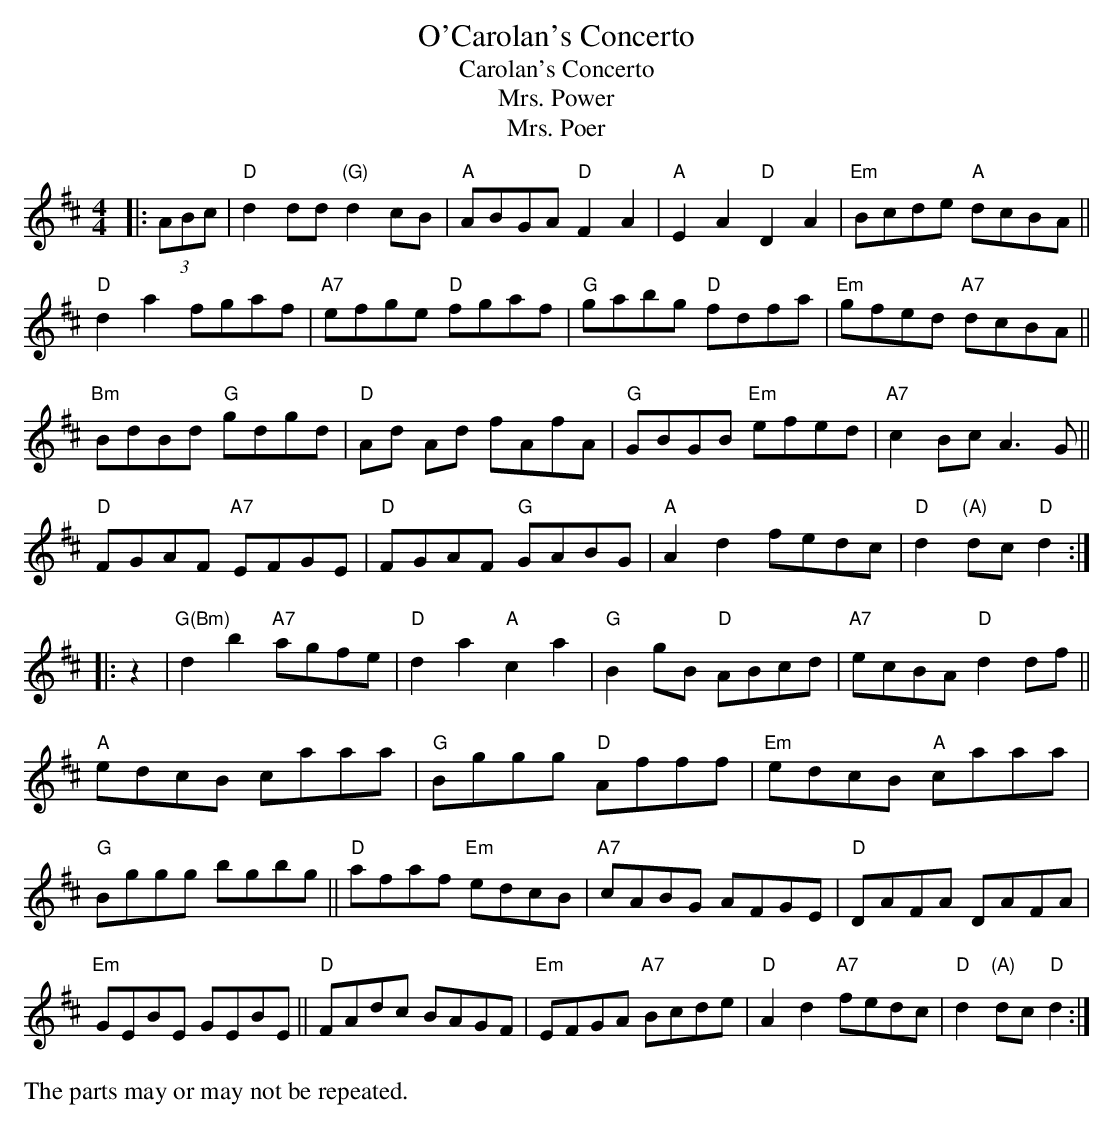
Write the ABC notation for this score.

X:1
T: O'Carolan's Concerto
T: Carolan's Concerto
T: Mrs. Power
T: Mrs. Poer
M: 4/4
L: 1/8
K: D
|: (3ABc |\
"D"d2dd "(G)"d2cB | "A"ABGA "D"F2A2 | "A"E2A2"D"D2A2 | "Em"Bcde "A"dcBA ||
"D"d2a2 fgaf | "A7"efge "D"fgaf | "G"gabg "D"fdfa | "Em"gfed "A7"dcBA ||
"Bm"BdBd "G"gdgd | "D"Ad Ad fAfA | "G"GBGB "Em"efed | "A7"c2 Bc A3G ||
"D"FGAF "A7"EFGE | "D"FGAF "G"GABG | "A"A2d2 fedc | "D"d2"(A)"dc "D"d2 :: z2 |\
"G(Bm)"d2b2 "A7"agfe | "D"d2a2 "A"c2a2 | "G"B2gB "D"ABcd | "A7"ecBA "D"d2df ||
"A"edcB caaa | "G"Bggg "D"Afff | "Em"edcB "A"caaa | "G"Bggg bgbg ||
"D"afaf "Em"edcB | "A7"cABG AFGE | "D"DAFA DAFA | "Em"GEBE GEBE ||
"D"FAdc BAGF | "Em"EFGA "A7"Bcde | "D"A2d2 "A7"fedc | "D"d2"(A)"dc "D"d2 :|
